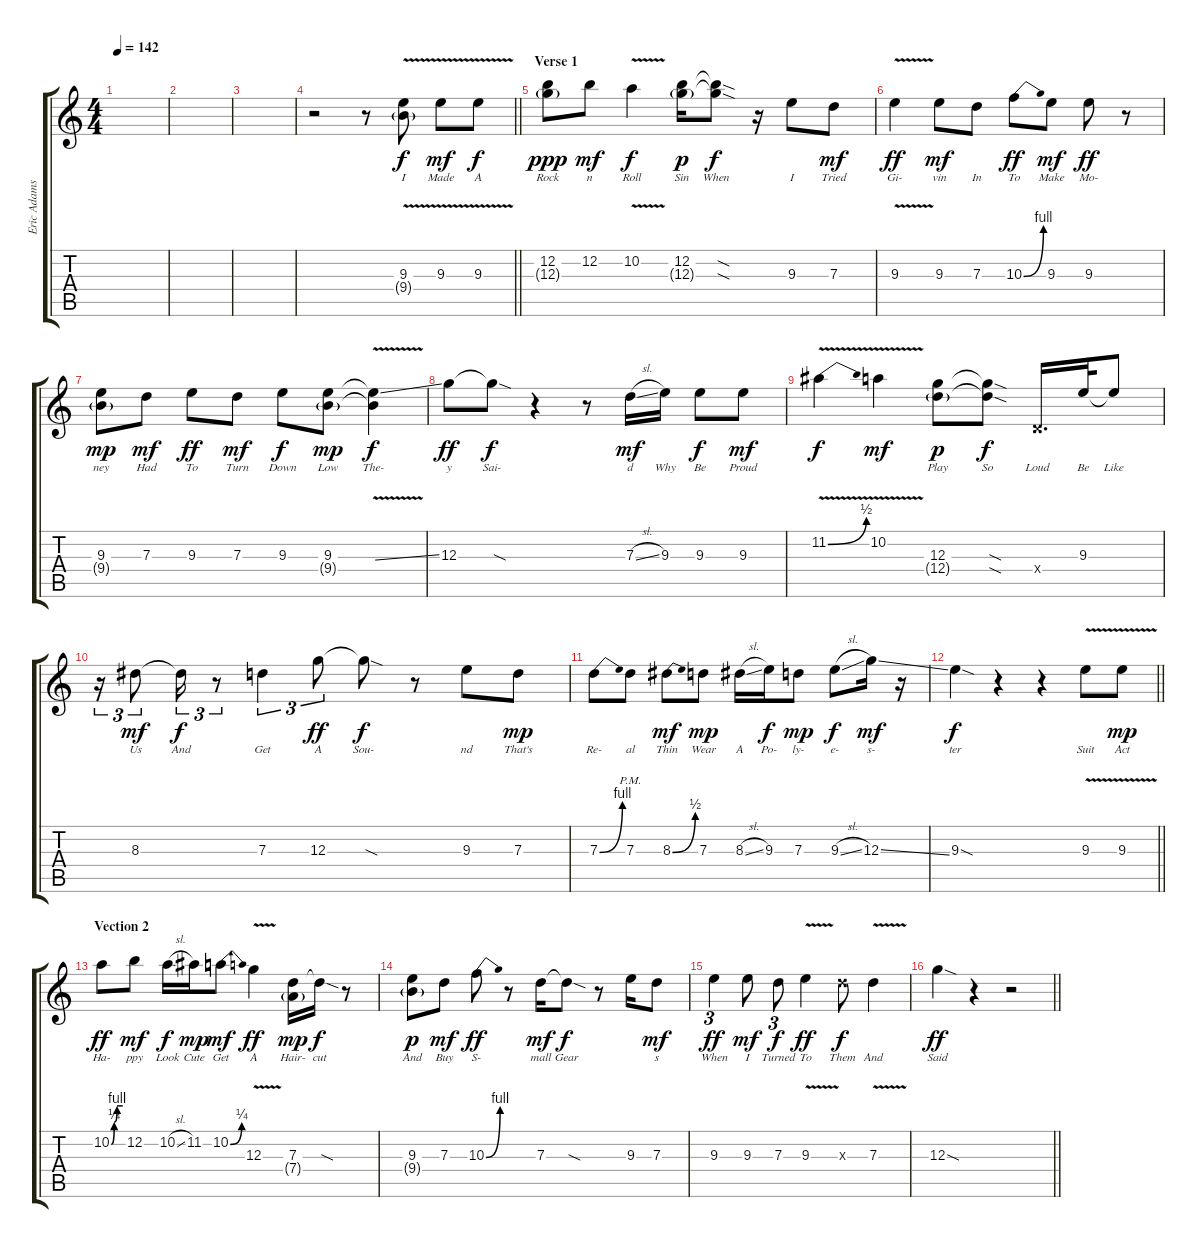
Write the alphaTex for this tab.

\track ("Eric Adams" "Eric Adams") {instrument overdrivenguitar}
\staff {score tabs}
\tuning (E4 B3 G3 D3 A2 E2) {hide}
\ts (4 4)
\tempo 142
\clef g2
\ks c
|
|
|
\barLineRight lightlight
r.2 r.8 (9.3{v} 9.4{g}).8{lyrics (0 "I") lyrics (1 "") lyrics (2 "") lyrics (3 "") lyrics (4 "")} 9.3{v}.8{lyrics (0 "Made") lyrics (1 "") lyrics (2 "") lyrics (3 "") lyrics (4 "") dy mf} 9.3{v}.8{lyrics (0 "A") lyrics (1 "") lyrics (2 "") lyrics (3 "") lyrics (4 "") dy f} |
\section ("" "Verse 1")
(12.2 12.3{g}).8{lyrics (0 "Rock") lyrics (1 "") lyrics (2 "") lyrics (3 "") lyrics (4 "") dy ppp} 12.2.8{lyrics (0 "n") lyrics (1 "") lyrics (2 "") lyrics (3 "") lyrics (4 "") dy mf} 10.2{v}.4{lyrics (0 "Roll") lyrics (1 "") lyrics (2 "") lyrics (3 "") lyrics (4 "") dy f} (12.2 12.3{g}).16{lyrics (0 "Sin") lyrics (1 "") lyrics (2 "") lyrics (3 "") lyrics (4 "") dy p} (12.2{sod t} 12.3{sod t}).8{lyrics (0 "When") lyrics (1 "") lyrics (2 "") lyrics (3 "") lyrics (4 "") dy f} r.16 9.3.8{lyrics (0 "I") lyrics (1 "") lyrics (2 "") lyrics (3 "") lyrics (4 "")} 7.3.8{lyrics (0 "Tried") lyrics (1 "") lyrics (2 "") lyrics (3 "") lyrics (4 "") dy mf} |
9.3{v}.4{lyrics (0 "Gi-") lyrics (1 "") lyrics (2 "") lyrics (3 "") lyrics (4 "") dy ff} 9.3.8{lyrics (0 "vin") lyrics (1 "") lyrics (2 "") lyrics (3 "") lyrics (4 "") dy mf} 7.3.8{lyrics (0 "In") lyrics (1 "") lyrics (2 "") lyrics (3 "") lyrics (4 "")} 10.3{be (bend 0 0 60 4)}.8{lyrics (0 "To") lyrics (1 "") lyrics (2 "") lyrics (3 "") lyrics (4 "") dy ff} 9.3.8{lyrics (0 "Make") lyrics (1 "") lyrics (2 "") lyrics (3 "") lyrics (4 "") dy mf} 9.3.8{lyrics (0 "Mo-") lyrics (1 "") lyrics (2 "") lyrics (3 "") lyrics (4 "") dy ff} r.8 |
(9.3 9.4{g}).8{lyrics (0 "ney") lyrics (1 "") lyrics (2 "") lyrics (3 "") lyrics (4 "") dy mp} 7.3.8{lyrics (0 "Had") lyrics (1 "") lyrics (2 "") lyrics (3 "") lyrics (4 "") dy mf} 9.3.8{lyrics (0 "To") lyrics (1 "") lyrics (2 "") lyrics (3 "") lyrics (4 "") dy ff} 7.3.8{lyrics (0 "Turn") lyrics (1 "") lyrics (2 "") lyrics (3 "") lyrics (4 "") dy mf} 9.3.8{lyrics (0 "Down") lyrics (1 "") lyrics (2 "") lyrics (3 "") lyrics (4 "") dy f} (9.3 9.4{g}).8{lyrics (0 "Low") lyrics (1 "") lyrics (2 "") lyrics (3 "") lyrics (4 "") dy mp} (9.3{v ss t} 9.4{v t}).4{lyrics (0 "The-") lyrics (1 "") lyrics (2 "") lyrics (3 "") lyrics (4 "") dy f} |
12.3.8{lyrics (0 "y") lyrics (1 "") lyrics (2 "") lyrics (3 "") lyrics (4 "") dy ff} 12.3{sod t}.8{lyrics (0 "Sai-") lyrics (1 "") lyrics (2 "") lyrics (3 "") lyrics (4 "") dy f} r.4 r.8 7.3{sl}.16{lyrics (0 "d") lyrics (1 "") lyrics (2 "") lyrics (3 "") lyrics (4 "") dy mf} 9.3.16{lyrics (0 "Why") lyrics (1 "") lyrics (2 "") lyrics (3 "") lyrics (4 "")} 9.3.8{lyrics (0 "Be") lyrics (1 "") lyrics (2 "") lyrics (3 "") lyrics (4 "") dy f} 9.3.8{lyrics (0 "Proud") lyrics (1 "") lyrics (2 "") lyrics (3 "") lyrics (4 "") dy mf} |
11.2{be (bend 0 0 60 2) v}.4{lyrics (0 "") lyrics (1 "") lyrics (2 "") lyrics (3 "") lyrics (4 "") dy f} 10.2{v}.4{lyrics (0 "") lyrics (1 "") lyrics (2 "") lyrics (3 "") lyrics (4 "") dy mf} (12.3 12.4{g}).8{lyrics (0 "Play") lyrics (1 "") lyrics (2 "") lyrics (3 "") lyrics (4 "") dy p} (12.3{sod t} 12.4{sod t}).8{lyrics (0 "So") lyrics (1 "") lyrics (2 "") lyrics (3 "") lyrics (4 "") dy f} 0.4{x}.16{d lyrics (0 "Loud") lyrics (1 "") lyrics (2 "") lyrics (3 "") lyrics (4 "")} 9.3.32{lyrics (0 "Be") lyrics (1 "") lyrics (2 "") lyrics (3 "") lyrics (4 "")} 9.3{t}.8{lyrics (0 "Like") lyrics (1 "") lyrics (2 "") lyrics (3 "") lyrics (4 "")} |
r.16{tu (3 2)} 8.3.8{tu (3 2) lyrics (0 "Us") lyrics (1 "") lyrics (2 "") lyrics (3 "") lyrics (4 "") dy mf} 8.3{t}.16{tu (3 2) lyrics (0 "And") lyrics (1 "") lyrics (2 "") lyrics (3 "") lyrics (4 "") dy f} r.8{tu (3 2)} 7.3.4{tu (3 2) lyrics (0 "Get") lyrics (1 "") lyrics (2 "") lyrics (3 "") lyrics (4 "")} 12.3.8{tu (3 2) lyrics (0 "A") lyrics (1 "") lyrics (2 "") lyrics (3 "") lyrics (4 "") dy ff} 12.3{sod t}.8{lyrics (0 "Sou-") lyrics (1 "") lyrics (2 "") lyrics (3 "") lyrics (4 "") dy f} r.8 9.3.8{lyrics (0 "nd") lyrics (1 "") lyrics (2 "") lyrics (3 "") lyrics (4 "")} 7.3.8{lyrics (0 "That's") lyrics (1 "") lyrics (2 "") lyrics (3 "") lyrics (4 "") dy mp} |
7.3{be (bend 0 0 60 4)}.8{lyrics (0 "Re-") lyrics (1 "") lyrics (2 "") lyrics (3 "") lyrics (4 "")} 7.3{pm}.8{lyrics (0 "al") lyrics (1 "") lyrics (2 "") lyrics (3 "") lyrics (4 "")} 8.3{be (bend 0 0 60 2)}.8{lyrics (0 "Thin") lyrics (1 "") lyrics (2 "") lyrics (3 "") lyrics (4 "") dy mf} 7.3.8{lyrics (0 "Wear") lyrics (1 "") lyrics (2 "") lyrics (3 "") lyrics (4 "") dy mp} 8.3{sl}.16{lyrics (0 "A") lyrics (1 "") lyrics (2 "") lyrics (3 "") lyrics (4 "")} 9.3.16{lyrics (0 "Po-") lyrics (1 "") lyrics (2 "") lyrics (3 "") lyrics (4 "") dy f} 7.3.8{lyrics (0 "ly-") lyrics (1 "") lyrics (2 "") lyrics (3 "") lyrics (4 "") dy mp} 9.3{sl}.8{lyrics (0 "e-") lyrics (1 "") lyrics (2 "") lyrics (3 "") lyrics (4 "") dy f} 12.3{ss}.16{lyrics (0 "s-") lyrics (1 "") lyrics (2 "") lyrics (3 "") lyrics (4 "") dy mf} r.16 |
\barLineRight lightlight
9.3{sod}.4{lyrics (0 "ter") lyrics (1 "") lyrics (2 "") lyrics (3 "") lyrics (4 "") dy f} r.4 r.4 9.3{v}.8{lyrics (0 "Suit") lyrics (1 "") lyrics (2 "") lyrics (3 "") lyrics (4 "")} 9.3{v}.8{lyrics (0 "Act") lyrics (1 "") lyrics (2 "") lyrics (3 "") lyrics (4 "") dy mp} |
\section ("" "Vection 2")
10.2{be (custom 0 0 15 1 30 4 60 4)}.8{lyrics (0 "Ha-") lyrics (1 "") lyrics (2 "") lyrics (3 "") lyrics (4 "") dy ff} 12.2.8{lyrics (0 "ppy") lyrics (1 "") lyrics (2 "") lyrics (3 "") lyrics (4 "") dy mf} 10.2{sl}.16{lyrics (0 "Look") lyrics (1 "") lyrics (2 "") lyrics (3 "") lyrics (4 "") dy f} 11.2.16{lyrics (0 "Cute") lyrics (1 "") lyrics (2 "") lyrics (3 "") lyrics (4 "") dy mp} 10.2{be (bend 0 0 60 1)}.8{lyrics (0 "Get") lyrics (1 "") lyrics (2 "") lyrics (3 "") lyrics (4 "") dy mf} 12.3{v}.4{lyrics (0 "A") lyrics (1 "") lyrics (2 "") lyrics (3 "") lyrics (4 "") dy ff} (7.3 7.4{g}).16{lyrics (0 "Hair-") lyrics (1 "") lyrics (2 "") lyrics (3 "") lyrics (4 "") dy mp} 7.3{sod t}.16{lyrics (0 "cut") lyrics (1 "") lyrics (2 "") lyrics (3 "") lyrics (4 "") dy f} r.8 |
(9.3 9.4{g}).8{lyrics (0 "And") lyrics (1 "") lyrics (2 "") lyrics (3 "") lyrics (4 "") dy p} 7.3.8{lyrics (0 "Buy") lyrics (1 "") lyrics (2 "") lyrics (3 "") lyrics (4 "") dy mf} 10.3{be (bend 0 0 60 4)}.8{lyrics (0 "S-") lyrics (1 "") lyrics (2 "") lyrics (3 "") lyrics (4 "") dy ff} r.8 7.3.16{lyrics (0 "mall") lyrics (1 "") lyrics (2 "") lyrics (3 "") lyrics (4 "") dy mf} 7.3{sod t}.8{lyrics (0 "Gear") lyrics (1 "") lyrics (2 "") lyrics (3 "") lyrics (4 "") dy f} r.8 9.3.16{lyrics (0 "") lyrics (1 "") lyrics (2 "") lyrics (3 "") lyrics (4 "")} 7.3.8{lyrics (0 "s") lyrics (1 "") lyrics (2 "") lyrics (3 "") lyrics (4 "") dy mf} |
9.3.4{tu (3 2) lyrics (0 "When") lyrics (1 "") lyrics (2 "") lyrics (3 "") lyrics (4 "") dy ff} 9.3.8{lyrics (0 "I") lyrics (1 "") lyrics (2 "") lyrics (3 "") lyrics (4 "") dy mf} 7.3.8{tu (3 2) lyrics (0 "Turned") lyrics (1 "") lyrics (2 "") lyrics (3 "") lyrics (4 "") dy f} 9.3{v}.4{lyrics (0 "To") lyrics (1 "") lyrics (2 "") lyrics (3 "") lyrics (4 "") dy ff} 7.3{x}.8{lyrics (0 "Them") lyrics (1 "") lyrics (2 "") lyrics (3 "") lyrics (4 "") dy f} 7.3{v}.4{lyrics (0 "And") lyrics (1 "") lyrics (2 "") lyrics (3 "") lyrics (4 "")} |
\barLineRight lightlight
12.3{sod}.4{lyrics (0 "Said") lyrics (1 "") lyrics (2 "") lyrics (3 "") lyrics (4 "") dy ff} r.4 r.2
